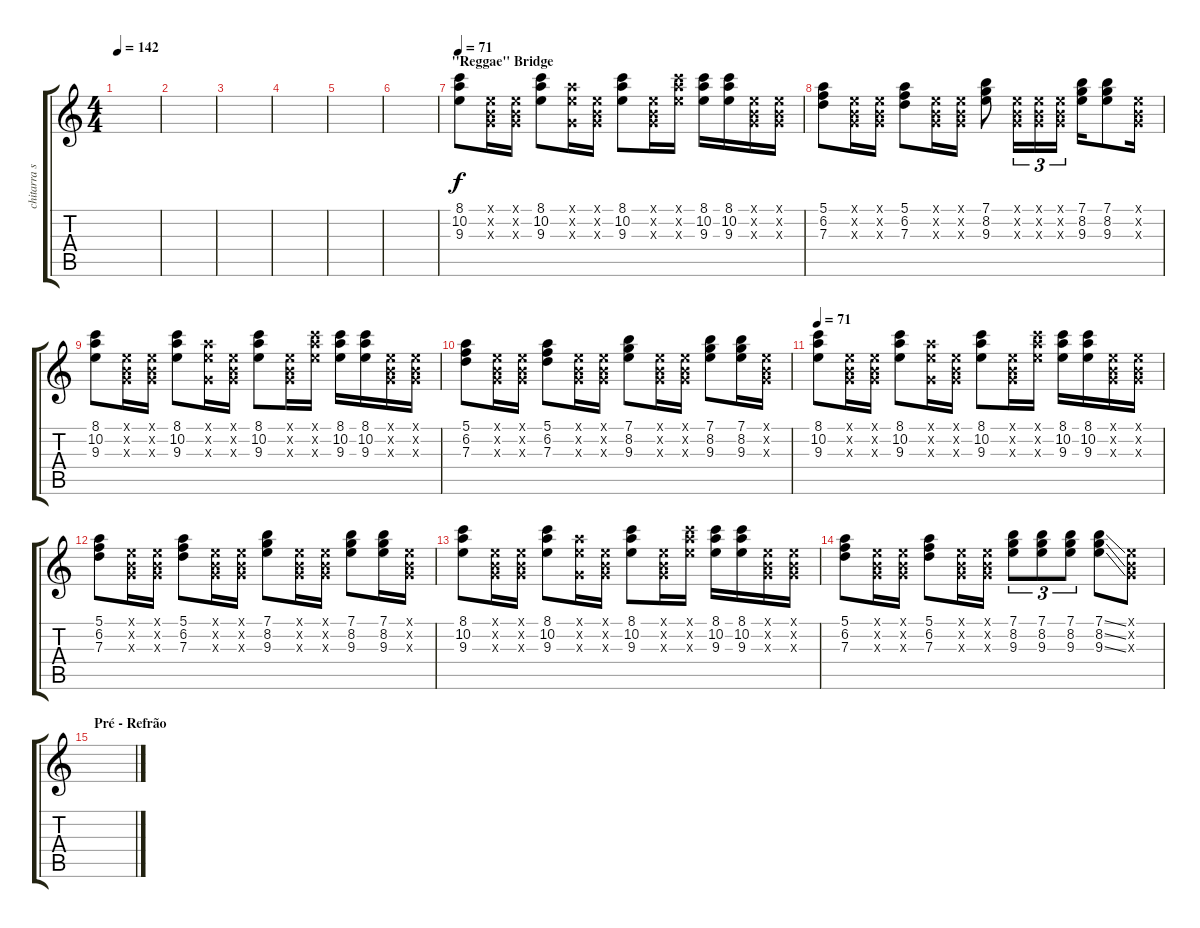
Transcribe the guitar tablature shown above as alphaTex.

\track ("chitarra s. pulito" "chitarra s") {instrument electricguitarclean}
\staff {score tabs}
\tuning (E4 B3 G3 D3 A2 E2) {hide}
\ts (4 4)
\tempo 142
\clef g2
\ks c
|
|
|
|
|
|
\section ("" "''Reggae'' Bridge")
\tempo 71
(8.1 10.2 9.3).8 (0.1{x} 0.2{x} 0.3{x}).16 (0.1{x} 0.2{x} 0.3{x}).16 (8.1 10.2 9.3).8 (0.1{x} 10.2{x} 0.3{x}).16 (0.1{x} 0.2{x} 0.3{x}).16 (8.1 10.2 9.3).8 (0.1{x} 0.2{x} 0.3{x}).16 (8.1{x} 10.2{x} 9.3{x}).16 (8.1 10.2 9.3).16 (8.1 10.2 9.3).16 (0.1{x} 0.2{x} 0.3{x}).16 (0.1{x} 0.2{x} 0.3{x}).16 |
(5.1 6.2 7.3).8 (0.1{x} 0.2{x} 0.3{x}).16 (0.1{x} 0.2{x} 0.3{x}).16 (5.1 6.2 7.3).8 (0.1{x} 0.2{x} 0.3{x}).16 (0.1{x} 0.2{x} 0.3{x}).16 (7.1 8.2 9.3).8 (0.1{x} 0.2{x} 0.3{x}).16{tu (3 2)} (0.1{x} 0.2{x} 0.3{x}).16{tu (3 2)} (0.1{x} 0.2{x} 0.3{x}).16{tu (3 2)} (7.1 8.2 9.3).16 (7.1 8.2 9.3).8 (0.1{x} 0.2{x} 0.3{x}).16 |
(8.1 10.2 9.3).8 (0.1{x} 0.2{x} 0.3{x}).16 (0.1{x} 0.2{x} 0.3{x}).16 (8.1 10.2 9.3).8 (0.1{x} 10.2{x} 0.3{x}).16 (0.1{x} 0.2{x} 0.3{x}).16 (8.1 10.2 9.3).8 (0.1{x} 0.2{x} 0.3{x}).16 (8.1{x} 10.2{x} 9.3{x}).16 (8.1 10.2 9.3).16 (8.1 10.2 9.3).16 (0.1{x} 0.2{x} 0.3{x}).16 (0.1{x} 0.2{x} 0.3{x}).16 |
(5.1 6.2 7.3).8 (0.1{x} 0.2{x} 0.3{x}).16 (0.1{x} 0.2{x} 0.3{x}).16 (5.1 6.2 7.3).8 (0.1{x} 0.2{x} 0.3{x}).16 (0.1{x} 0.2{x} 0.3{x}).16 (7.1 8.2 9.3).8 (0.1{x} 0.2{x} 0.3{x}).16 (0.1{x} 0.2{x} 0.3{x}).16 (7.1 8.2 9.3).8 (7.1 8.2 9.3).16 (0.1{x} 0.2{x} 0.3{x}).16 |
\tempo 71
(8.1 10.2 9.3).8 (0.1{x} 0.2{x} 0.3{x}).16 (0.1{x} 0.2{x} 0.3{x}).16 (8.1 10.2 9.3).8 (0.1{x} 10.2{x} 0.3{x}).16 (0.1{x} 0.2{x} 0.3{x}).16 (8.1 10.2 9.3).8 (0.1{x} 0.2{x} 0.3{x}).16 (8.1{x} 10.2{x} 9.3{x}).16 (8.1 10.2 9.3).16 (8.1 10.2 9.3).16 (0.1{x} 0.2{x} 0.3{x}).16 (0.1{x} 0.2{x} 0.3{x}).16 |
(5.1 6.2 7.3).8 (0.1{x} 0.2{x} 0.3{x}).16 (0.1{x} 0.2{x} 0.3{x}).16 (5.1 6.2 7.3).8 (0.1{x} 0.2{x} 0.3{x}).16 (0.1{x} 0.2{x} 0.3{x}).16 (7.1 8.2 9.3).8 (0.1{x} 0.2{x} 0.3{x}).16 (0.1{x} 0.2{x} 0.3{x}).16 (7.1 8.2 9.3).8 (7.1 8.2 9.3).16 (0.1{x} 0.2{x} 0.3{x}).16 |
(8.1 10.2 9.3).8 (0.1{x} 0.2{x} 0.3{x}).16 (0.1{x} 0.2{x} 0.3{x}).16 (8.1 10.2 9.3).8 (0.1{x} 10.2{x} 0.3{x}).16 (0.1{x} 0.2{x} 0.3{x}).16 (8.1 10.2 9.3).8 (0.1{x} 0.2{x} 0.3{x}).16 (8.1{x} 10.2{x} 9.3{x}).16 (8.1 10.2 9.3).16 (8.1 10.2 9.3).16 (0.1{x} 0.2{x} 0.3{x}).16 (0.1{x} 0.2{x} 0.3{x}).16 |
(5.1 6.2 7.3).8 (0.1{x} 0.2{x} 0.3{x}).16 (0.1{x} 0.2{x} 0.3{x}).16 (5.1 6.2 7.3).8 (0.1{x} 0.2{x} 0.3{x}).16 (0.1{x} 0.2{x} 0.3{x}).16 (7.1 8.2 9.3).8{tu (3 2)} (7.1 8.2 9.3).8{tu (3 2)} (7.1 8.2 9.3).8{tu (3 2)} (7.1{ss} 8.2{ss} 9.3{ss}).8 (0.1{x} 0.2{x} 0.3{x}).8 |
\section ("" "Pré - Refrão")
